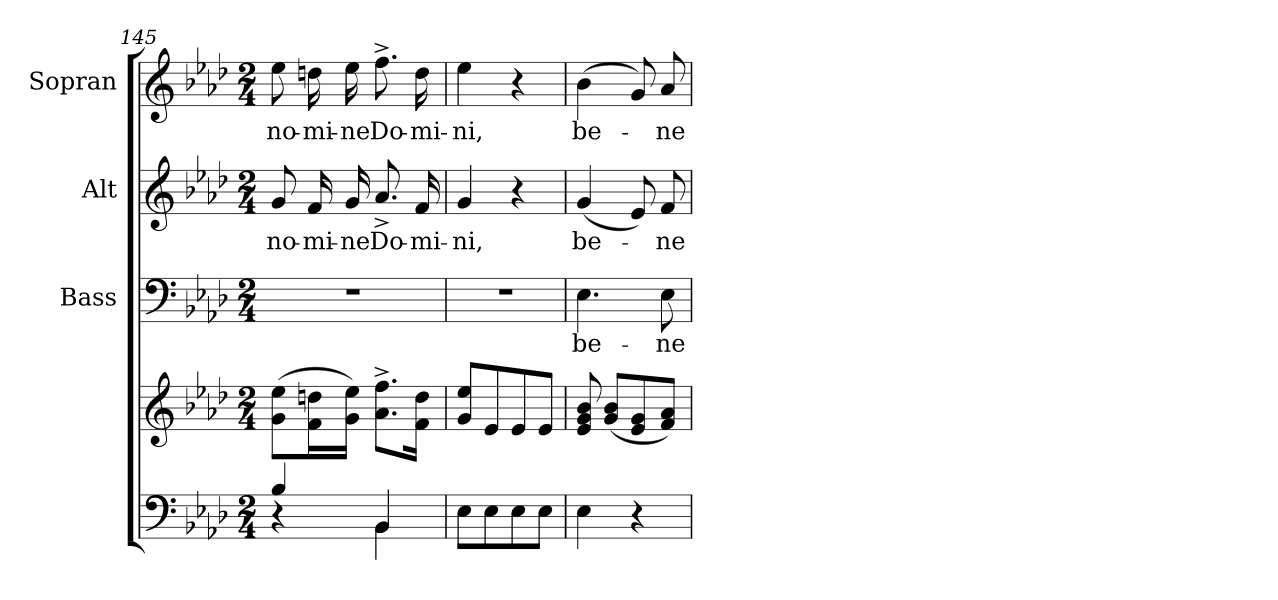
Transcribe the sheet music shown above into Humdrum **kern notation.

**kern	**kern	**kern	**text	**kern	**text	**kern	**text
*part4	*part4	*part3	*part3	*part2	*part2	*part1	*part1
*staff5	*staff4	*staff3	*staff3	*staff2	*staff2	*staff1	*staff1
*	*	*I"Bass	*	*I"Alt	*	*I"Sopran	*
*	*	*I'B.	*	*I'A.	*	*I'S.	*
!!LO:PB:g=z
*clefF4	*clefG2	*clefF4	*	*clefG2	*	*clefG2	*
*k[b-e-a-d-]	*k[b-e-a-d-]	*k[b-e-a-d-]	*	*k[b-e-a-d-]	*	*k[b-e-a-d-]	*
*A-:	*A-:	*A-:	*	*A-:	*	*A-:	*
*M2/4	*M2/4	*M2/4	*	*M2/4	*	*M2/4	*
=145	=145	=145	=145	=145	=145	=145	=145
*^	*	*	*	*	*	*	*
!	!	!	!	!	!	!LO:LY:b	!	!LO:LY:b
4B-/	4rC	(>8g\ 8ee-\L	2r	.	8g/	no-	8ee-\	no-
!	!	!	!	!	!	!LO:LY:b	!	!LO:LY:b
.	.	16f\ 16ddn\L	.	.	16f/	-mi-	16ddn\	-mi-
!	!	!	!	!	!	!LO:LY:b	!	!LO:LY:b
.	.	16g\ 16ee-\JJ)	.	.	16g/	-ne	16ee-\	-ne
!	!	!	!	!	!	!LO:LY:b	!	!LO:LY:b
4BB-/	4BB-\	8.a-\^> 8.ff\^>L	.	.	8.a-^</	Do-	8.ff^>\	Do-
!	!	!	!	!	!	!LO:LY:b	!	!LO:LY:b
.	.	16f\ 16dd\Jk	.	.	16f/	-mi-	16dd\	-mi-
*v	*v	*	*	*	*	*	*	*
=146	=146	=146	=146	=146	=146	=146	=146
!	!	!	!	!	!LO:LY:b	!	!LO:LY:b
8E-\L	8g/ 8ee-/L	2r	.	4g/	-ni,	4ee-\	-ni,
8E-\	8e-/	.	.	.	.	.	.
8E-\	8e-/	.	.	4r	.	4r	.
8E-\J	8e-/J	.	.	.	.	.	.
=147	=147	=147	=147	=147	=147	=147	=147
!	!	!	!LO:LY:b	!	!LO:LY:b	!	!LO:LY:b
4E-\	8e-/ 8g/ 8b-/	4.E-\	be-	(<4g/	be-	(>4b-\	be-
.	(<8g/ 8b-/L	.	.	.	.	.	.
4r	8e-/ 8g/	.	.	8e-/)	.	8g/)	.
!	!	!	!LO:LY:b	!	!LO:LY:b	!	!LO:LY:b
.	8f/ 8a-/J)	8E-\	-ne-	8f/	-ne-	8a-/	-ne-
=	=	=	=	=	=	=	=
*-	*-	*-	*-	*-	*-	*-	*-
